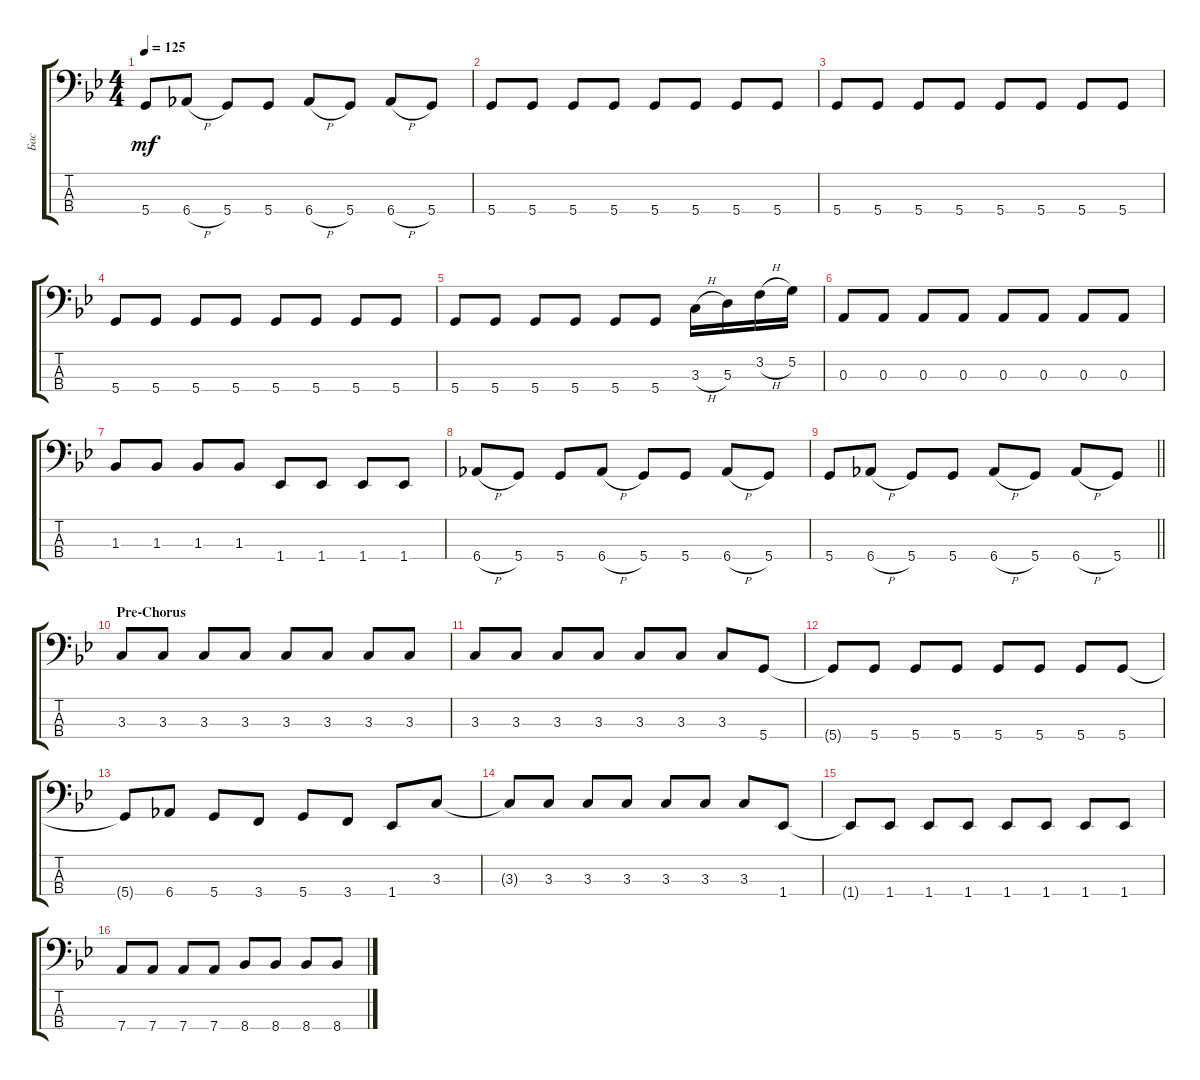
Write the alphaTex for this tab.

\track ("Бас" "Бас") {instrument electricbassfinger}
\staff {score tabs}
\tuning (G2 D2 A1 D1) {hide}
\ts (4 4)
\tempo 125
\clef f4
\ks gminor
5.4.8{dy mf} 6.4{h}.8 5.4.8 5.4.8 6.4{h}.8 5.4.8 6.4{h}.8 5.4.8 |
5.4.8 5.4.8 5.4.8 5.4.8 5.4.8 5.4.8 5.4.8 5.4.8 |
5.4.8 5.4.8 5.4.8 5.4.8 5.4.8 5.4.8 5.4.8 5.4.8 |
5.4.8 5.4.8 5.4.8 5.4.8 5.4.8 5.4.8 5.4.8 5.4.8 |
5.4.8 5.4.8 5.4.8 5.4.8 5.4.8 5.4.8 3.3{h}.16 5.3.16 3.2{h}.16 5.2.16 |
0.3.8 0.3.8 0.3.8 0.3.8 0.3.8 0.3.8 0.3.8 0.3.8 |
1.3.8 1.3.8 1.3.8 1.3.8 1.4.8 1.4.8 1.4.8 1.4.8 |
6.4{h}.8 5.4.8 5.4.8 6.4{h}.8 5.4.8 5.4.8 6.4{h}.8 5.4.8 |
\barLineRight lightlight
5.4.8 6.4{h}.8 5.4.8 5.4.8 6.4{h}.8 5.4.8 6.4{h}.8 5.4.8 |
\section ("" "Pre-Chorus")
3.3.8 3.3.8 3.3.8 3.3.8 3.3.8 3.3.8 3.3.8 3.3.8 |
3.3.8 3.3.8 3.3.8 3.3.8 3.3.8 3.3.8 3.3.8 5.4.8 |
5.4{t}.8 5.4.8 5.4.8 5.4.8 5.4.8 5.4.8 5.4.8 5.4.8 |
5.4{t}.8 6.4.8 5.4.8 3.4.8 5.4.8 3.4.8 1.4.8 3.3.8 |
3.3{t}.8 3.3.8 3.3.8 3.3.8 3.3.8 3.3.8 3.3.8 1.4.8 |
1.4{t}.8 1.4.8 1.4.8 1.4.8 1.4.8 1.4.8 1.4.8 1.4.8 |
7.4.8 7.4.8 7.4.8 7.4.8 8.4.8 8.4.8 8.4.8 8.4.8
